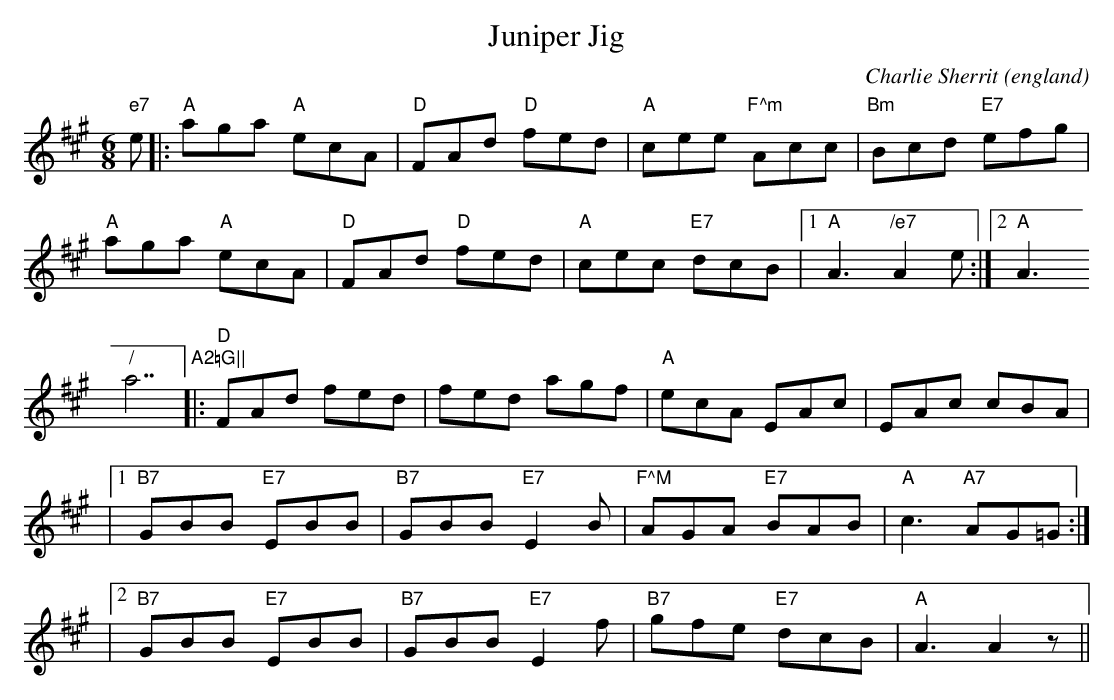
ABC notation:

X:1
T:Juniper Jig
O:england
M:6/8
L:1/8
C:Charlie Sherrit
K:A
"e7"e||:"A"aga "A"ecA|"D"FAd "D"fed|"A"cee "F^m"Acc|"Bm"Bcd "E7"efg|
"A"aga "A"ecA|"D"FAd "D"fed|"A"cec "E7"dcB|[1"A"A3 "/e7"A2 e:|[2"A"A3 "/
a7"A2=G||
|:"D"FAd fed|fed agf|"A"ecA EAc|EAc cBA|
|1"B7"GBB "E7"EBB|"B7"GBB "E7"E2B|"F^M"AGA "E7"BAB|"A"c3 "A7"AG=G:|
|2"B7"GBB "E7"EBB|"B7"GBB "E7"E2f|"B7"gfe "E7"dcB|"A"A3 A2z||
